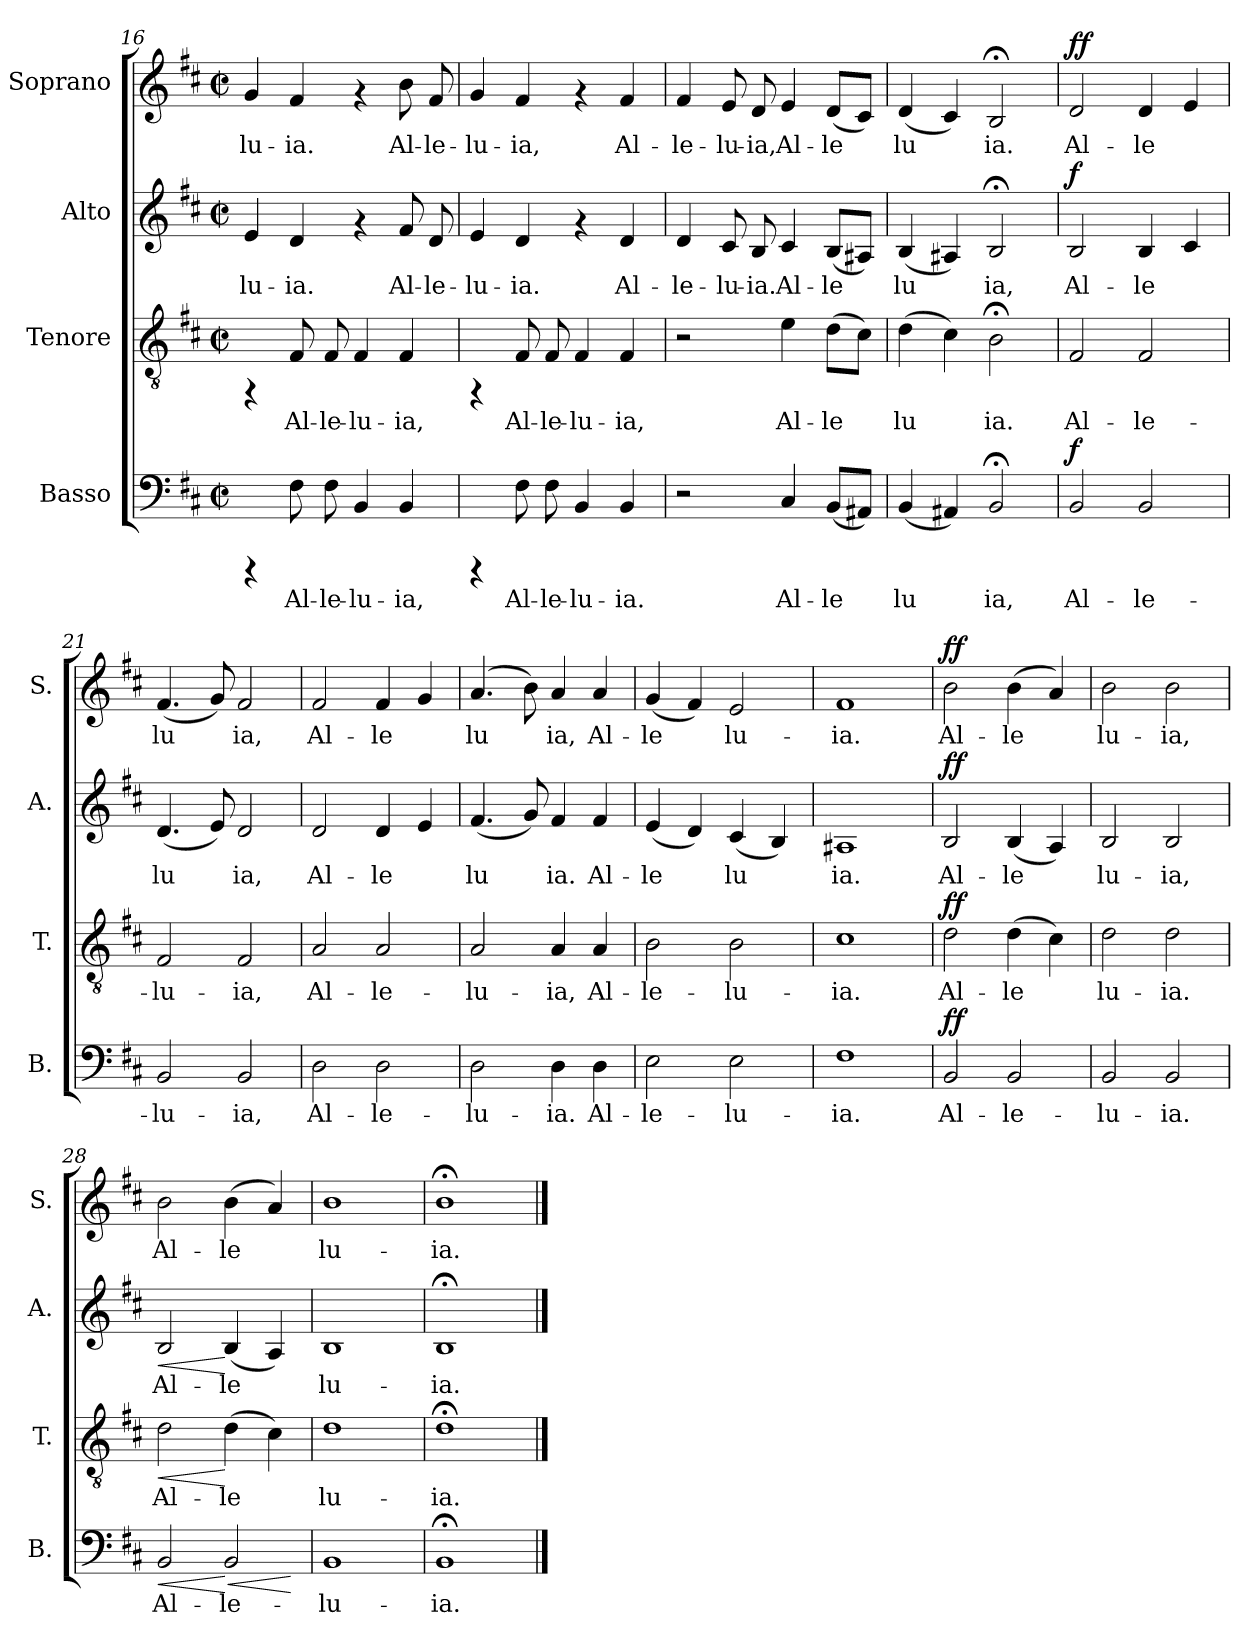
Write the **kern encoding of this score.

**kern	**text	**dynam	**kern	**text	**dynam	**kern	**text	**dynam	**kern	**text	**dynam
*part4	*part4	*part4	*part3	*part3	*part3	*part2	*part2	*part2	*part1	*part1	*part1
*staff4	*staff4	*staff4	*staff3	*staff3	*staff3	*staff2	*staff2	*staff2	*staff1	*staff1	*staff1
*I"Basso	*	*	*I"Tenore	*	*	*I"Alto	*	*	*I"Soprano	*	*
*I'B.	*	*	*I'T.	*	*	*I'A.	*	*	*I'S.	*	*
!!LO:PB:g=z
*clefF4	*	*	*clefGv2	*	*	*clefG2	*	*	*clefG2	*	*
*k[f#c#]	*	*	*k[f#c#]	*	*	*k[f#c#]	*	*	*k[f#c#]	*	*
*D:	*	*	*D:	*	*	*D:	*	*	*D:	*	*
*M2/2	*	*	*M2/2	*	*	*M2/2	*	*	*M2/2	*	*
*met(c|)	*	*	*met(c|)	*	*	*met(c|)	*	*	*met(c|)	*	*
=16	=16	=16	=16	=16	=16	=16	=16	=16	=16	=16	=16
!	!	!	!	!	!	!	!LO:LY:b:cj	!	!	!LO:LY:b:cj	!
4rCCC	.	.	4rFF	.	.	4e/	-lu-	.	4g/	-lu-	.
!	!LO:LY:b:cj	!	!	!LO:LY:b:cj	!	!	!LO:LY:b:cj	!	!	!LO:LY:b:cj	!
8F#\	Al-	.	8F#/	Al-	.	4d/	-ia.	.	4f#/	-ia.	.
!	!LO:LY:b:cj	!	!	!LO:LY:b:cj	!	!	!	!	!	!	!
8F#\	-le-	.	8F#/	-le-	.	.	.	.	.	.	.
!	!LO:LY:b:cj	!	!	!LO:LY:b:cj	!	!	!	!	!	!	!
4BB/	-lu-	.	4F#/	-lu-	.	4rf	.	.	4rf	.	.
!	!LO:LY:b:cj	!	!	!LO:LY:b:cj	!	!	!LO:LY:b:cj	!	!	!LO:LY:b:cj	!
4BB/	-ia,	.	4F#/	-ia,	.	8f#/	Al-	.	8b\	Al-	.
!	!	!	!	!	!	!	!LO:LY:b:cj	!	!	!LO:LY:b:cj	!
.	.	.	.	.	.	8d/	-le-	.	8f#/	-le-	.
=17	=17	=17	=17	=17	=17	=17	=17	=17	=17	=17	=17
!	!	!	!	!	!	!	!LO:LY:b:cj	!	!	!LO:LY:b:cj	!
4rCCC	.	.	4rFF	.	.	4e/	-lu-	.	4g/	-lu-	.
!	!LO:LY:b:cj	!	!	!LO:LY:b:cj	!	!	!LO:LY:b:cj	!	!	!LO:LY:b:cj	!
8F#\	Al-	.	8F#/	Al-	.	4d/	-ia.	.	4f#/	-ia,	.
!	!LO:LY:b:cj	!	!	!LO:LY:b:cj	!	!	!	!	!	!	!
8F#\	-le-	.	8F#/	-le-	.	.	.	.	.	.	.
!	!LO:LY:b:cj	!	!	!LO:LY:b:cj	!	!	!	!	!	!	!
4BB/	-lu-	.	4F#/	-lu-	.	4rf	.	.	4rf	.	.
!	!LO:LY:b:cj	!	!	!LO:LY:b:cj	!	!	!LO:LY:b:cj	!	!	!LO:LY:b:cj	!
4BB/	-ia.	.	4F#/	-ia,	.	4d/	Al-	.	4f#/	Al-	.
=18	=18	=18	=18	=18	=18	=18	=18	=18	=18	=18	=18
!	!	!	!	!	!	!	!LO:LY:b:cj	!	!	!LO:LY:b:cj	!
2r	.	.	2r	.	.	4d/	-le-	.	4f#/	-le-	.
!	!	!	!	!	!	!	!LO:LY:b:cj	!	!	!LO:LY:b:cj	!
.	.	.	.	.	.	8c#/	-lu-	.	8e/	-lu-	.
!	!	!	!	!	!	!	!LO:LY:b:cj	!	!	!LO:LY:b:cj	!
.	.	.	.	.	.	8B/	-ia.	.	8d/	-ia,	.
!	!LO:LY:b:cj	!	!	!LO:LY:b:cj	!	!	!LO:LY:b:cj	!	!	!LO:LY:b:cj	!
4C#/	Al-	.	4e\	Al-	.	4c#/	Al-	.	4e/	Al-	.
!	!LO:LY:b:cj	!	!	!LO:LY:b:cj	!	!	!LO:LY:b:cj	!	!	!LO:LY:b:cj	!
(<8BB/L	-le-	.	(>8d\L	-le-	.	(<8B/L	-le-	.	(<8d/L	-le-	.
!	!LO:LY:b:cj	!	!	!LO:LY:b:cj	!	!	!LO:LY:b:cj	!	!	!LO:LY:b:cj	!
8AA#X/J)	--	.	8c#\J)	--	.	8A#X/J)	--	.	8c#/J)	--	.
=19	=19	=19	=19	=19	=19	=19	=19	=19	=19	=19	=19
!	!LO:LY:b:cj	!	!	!LO:LY:b:cj	!	!	!LO:LY:b:cj	!	!	!LO:LY:b:cj	!
(<4BB/	-lu-	.	(>4d\	-lu-	.	(<4B/	-lu-	.	(<4d/	-lu-	.
!	!LO:LY:b:cj	!	!	!LO:LY:b:cj	!	!	!LO:LY:b:cj	!	!	!LO:LY:b:cj	!
4AA#X/)	--	.	4c#\)	--	.	4A#X/)	--	.	4c#/)	--	.
!	!LO:LY:b:cj	!	!	!LO:LY:b:cj	!	!	!LO:LY:b:cj	!	!	!LO:LY:b:cj	!
2BB;</	-ia,	.	2B;<\	-ia.	.	2B;</	-ia,	.	2B;</	-ia.	.
!!LO:LB:g=z
=20	=20	=20	=20	=20	=20	=20	=20	=20	=20	=20	=20
!	!LO:LY:b:cj	!LO:DY:a	!	!LO:LY:b:cj	!	!	!LO:LY:b:cj	!LO:DY:b	!	!LO:LY:b:cj	!LO:DY:a
!	!	!	!	!	!	!	!	!	!	!	!LO:DY:n=1:b
2BB/	Al-	f	2F#/	Al-	.	2B/	Al-	f	2d/	Al-	f f
!	!LO:LY:b:cj	!	!	!LO:LY:b:cj	!	!	!LO:LY:b:cj	!	!	!LO:LY:b:cj	!
2BB/	-le-	.	2F#/	-le-	.	4B/	-le-	.	4d/	-le-	.
!	!	!	!	!	!	!	!LO:LY:b:cj	!	!	!LO:LY:b:cj	!
.	.	.	.	.	.	4c#/	--	.	4e/	--	.
=21	=21	=21	=21	=21	=21	=21	=21	=21	=21	=21	=21
!	!LO:LY:b:cj	!	!	!LO:LY:b:cj	!	!	!LO:LY:b:cj	!	!	!LO:LY:b:cj	!
2BB/	-lu-	.	2F#/	-lu-	.	(<4.d/	-lu-	.	(<4.f#/	-lu-	.
!	!	!	!	!	!	!	!LO:LY:b:cj	!	!	!LO:LY:b:cj	!
.	.	.	.	.	.	8e/)	--	.	8g/)	--	.
!	!LO:LY:b:cj	!	!	!LO:LY:b:cj	!	!	!LO:LY:b:cj	!	!	!LO:LY:b:cj	!
2BB/	-ia,	.	2F#/	-ia,	.	2d/	-ia,	.	2f#/	-ia,	.
=22	=22	=22	=22	=22	=22	=22	=22	=22	=22	=22	=22
!	!LO:LY:b:cj	!	!	!LO:LY:b:cj	!	!	!LO:LY:b:cj	!	!	!LO:LY:b:cj	!
2D\	Al-	.	2A/	Al-	.	2d/	Al-	.	2f#/	Al-	.
!	!LO:LY:b:cj	!	!	!LO:LY:b:cj	!	!	!LO:LY:b:cj	!	!	!LO:LY:b:cj	!
2D\	-le-	.	2A/	-le-	.	4d/	-le-	.	4f#/	-le-	.
!	!	!	!	!	!	!	!LO:LY:b:cj	!	!	!LO:LY:b:cj	!
.	.	.	.	.	.	4e/	--	.	4g/	--	.
=23	=23	=23	=23	=23	=23	=23	=23	=23	=23	=23	=23
!	!LO:LY:b:cj	!	!	!LO:LY:b:cj	!	!	!LO:LY:b:cj	!	!	!LO:LY:b:cj	!
2D\	-lu-	.	2A/	-lu-	.	(<4.f#/	-lu-	.	(>4.a/	-lu-	.
!	!	!	!	!	!	!	!LO:LY:b:cj	!	!	!LO:LY:b:cj	!
.	.	.	.	.	.	8g/)	--	.	8b\)	--	.
!	!LO:LY:b:cj	!	!	!LO:LY:b:cj	!	!	!LO:LY:b:cj	!	!	!LO:LY:b:cj	!
4D\	-ia.	.	4A/	-ia,	.	4f#/	-ia.	.	4a/	-ia,	.
!	!LO:LY:b:cj	!	!	!LO:LY:b:cj	!	!	!LO:LY:b:cj	!	!	!LO:LY:b:cj	!
4D\	Al-	.	4A/	Al-	.	4f#/	Al-	.	4a/	Al-	.
=24	=24	=24	=24	=24	=24	=24	=24	=24	=24	=24	=24
!	!LO:LY:b:cj	!	!	!LO:LY:b:cj	!	!	!LO:LY:b:cj	!	!	!LO:LY:b:cj	!
2E\	-le-	.	2B\	-le-	.	(<4e/	-le-	.	(<4g/	-le-	.
!	!	!	!	!	!	!	!LO:LY:b:cj	!	!	!LO:LY:b:cj	!
.	.	.	.	.	.	4d/)	--	.	4f#/)	--	.
!	!LO:LY:b:cj	!	!	!LO:LY:b:cj	!	!	!LO:LY:b:cj	!	!	!LO:LY:b:cj	!
2E\	-lu-	.	2B\	-lu-	.	(<4c#/	-lu-	.	2e/	-lu-	.
!	!	!	!	!	!	!	!LO:LY:b:cj	!	!	!	!
.	.	.	.	.	.	4B/)	--	.	.	.	.
=25	=25	=25	=25	=25	=25	=25	=25	=25	=25	=25	=25
!	!LO:LY:b:cj	!	!	!LO:LY:b:cj	!	!	!LO:LY:b:cj	!	!	!LO:LY:b:cj	!
1F#	-ia.	.	1c#	-ia.	.	1A#X	-ia.	.	1f#	-ia.	.
!!LO:PB:g=z
=26	=26	=26	=26	=26	=26	=26	=26	=26	=26	=26	=26
!	!LO:LY:b:cj	!LO:DY:a	!	!LO:LY:b:cj	!LO:DY:a	!	!LO:LY:b:cj	!LO:DY:a	!	!LO:LY:b:cj	!LO:DY:a
2BB/	Al-	ff	2d\	Al-	ff	2B/	Al-	ff	2b\	Al-	ff
!	!LO:LY:b:cj	!	!	!LO:LY:b:cj	!	!	!LO:LY:b:cj	!	!	!LO:LY:b:cj	!
2BB/	-le-	.	(>4d\	-le-	.	(<4B/	-le-	.	(>4b\	-le-	.
!	!	!	!	!LO:LY:b:cj	!	!	!LO:LY:b:cj	!	!	!LO:LY:b:cj	!
.	.	.	4c#\)	--	.	4A/)	--	.	4a/)	--	.
=27	=27	=27	=27	=27	=27	=27	=27	=27	=27	=27	=27
!	!LO:LY:b:cj	!	!	!LO:LY:b:cj	!	!	!LO:LY:b:cj	!	!	!LO:LY:b:cj	!
2BB/	-lu-	.	2d\	-lu-	.	2B/	-lu-	.	2b\	-lu-	.
!	!LO:LY:b:cj	!	!	!LO:LY:b:cj	!	!	!LO:LY:b:cj	!	!	!LO:LY:b:cj	!
2BB/	-ia.	.	2d\	-ia.	.	2B/	-ia,	.	2b\	-ia,	.
=28	=28	=28	=28	=28	=28	=28	=28	=28	=28	=28	=28
!	!LO:LY:b:cj	!LO:HP:b	!	!LO:LY:b:cj	!LO:HP:b	!	!LO:LY:b:cj	!LO:HP:b	!	!LO:LY:b:cj	!
2BB/	Al-	<	2d\	Al-	<	2B/	Al-	<	2b\	Al-	.
!	!LO:LY:b:cj	!LO:HP:n=1:b	!	!LO:LY:b:cj	!	!	!LO:LY:b:cj	!	!	!LO:LY:b:cj	!
2BB/	-le-	[ <	(>4d\	-le-	[	(<4B/	-le-	[	(>4b\	-le-	.
!	!	!	!	!LO:LY:b:cj	!	!	!LO:LY:b:cj	!	!	!LO:LY:b:cj	!
.	.	.	4c#\)	--	.	4A/)	--	.	4a/)	--	.
.	.	[	.	.	.	.	.	.	.	.	.
=29	=29	=29	=29	=29	=29	=29	=29	=29	=29	=29	=29
!	!LO:LY:b:cj	!	!	!LO:LY:b:cj	!	!	!LO:LY:b:cj	!	!	!LO:LY:b:cj	!
1BB	-lu-	.	1d	-lu-	.	1B	-lu-	.	1b	-lu-	.
=30	=30	=30	=30	=30	=30	=30	=30	=30	=30	=30	=30
!	!LO:LY:b:cj	!	!	!LO:LY:b:cj	!	!	!LO:LY:b:cj	!	!	!LO:LY:b:cj	!
1BB;<	-ia.	.	1d;<	-ia.	.	1B;<	-ia.	.	1b;<	-ia.	.
==	==	==	==	==	==	==	==	==	==	==	==
*-	*-	*-	*-	*-	*-	*-	*-	*-	*-	*-	*-
